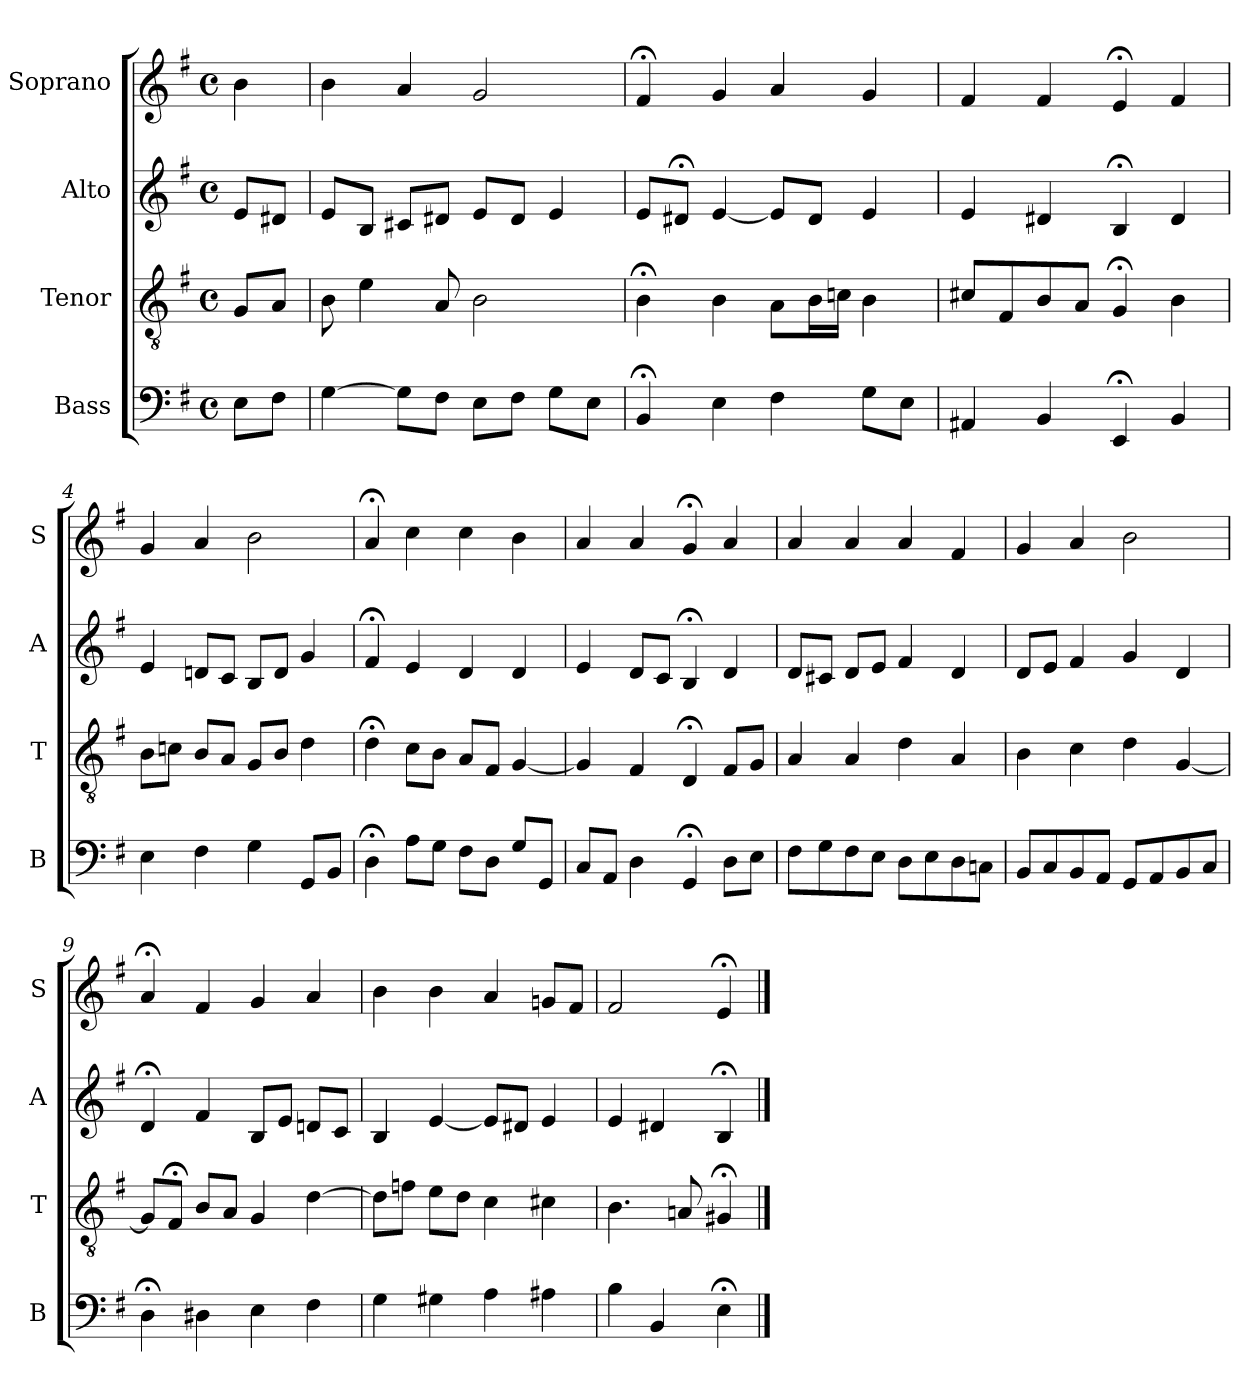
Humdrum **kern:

**kern	**kern	**kern	**kern
*part4	*part3	*part2	*part1
*staff4	*staff3	*staff2	*staff1
*I"Bass	*I"Tenor	*I"Alto	*I"Soprano
*I'B	*I'T	*I'A	*I'S
*clefF4	*clefGv2	*clefG2	*clefG2
*k[f#]	*k[f#]	*k[f#]	*k[f#]
*e:	*e:	*e:	*e:
*M4/4	*M4/4	*M4/4	*M4/4
*met(c)	*met(c)	*met(c)	*met(c)
*MM100	*MM100	*MM100	*MM100
=	=	=	=
8EL	8GL	8eL	4b
8F#J	8AJ	8d#XJ	.
=1	=1	=1	=1
[4G	8B	8eL	4b
.	4e	8BJ	.
8GL]	.	8c#XL	4a
8F#J	8A	8d#XJ	.
8EL	2B	8eL	2g
8F#J	.	8d#J	.
8GL	.	4e	.
8EJ	.	.	.
=2	=2	=2	=2
4BB;<	4B;<	8eL	4f#;<
.	.	8d#X;<J	.
4E	4B	[4e	4g
4F#	8AL	8eL]	4a
.	16BL	8d#J	.
.	16cnJJ	.	.
8GL	4B	4e	4g
8EJ	.	.	.
=3	=3	=3	=3
4AA#X	8c#XL	4e	4f#
.	8F#	.	.
4BB	8B	4d#X	4f#
.	8AJ	.	.
4EE;<	4G;<	4B;<	4e;<
4BB	4B	4d#	4f#
=4	=4	=4	=4
4E	8BL	4e	4g
.	8cnJ	.	.
4F#	8BL	8dnL	4a
.	8AJ	8cJ	.
4G	8GL	8BL	2b
.	8BJ	8dJ	.
8GGL	4d	4g	.
8BBJ	.	.	.
=5	=5	=5	=5
4D;<	4d;<	4f#;<	4a;<
8AL	8cL	4e	4cc
8GJ	8BJ	.	.
8F#L	8AL	4d	4cc
8DiJ	8F#iJ	.	.
8GiL	[4Gi	4d	4b
8GGJ	.	.	.
=6	=6	=6	=6
8CL	4Gi]	4e	4a
8AAJ	.	.	.
4D	4F#	8dL	4a
.	.	8cJ	.
4GG;<	4D;<	4B;<	4g;<
8DL	8F#L	4d	4a
8EJ	8GJ	.	.
=7	=7	=7	=7
8F#L	4A	8dL	4a
8G	.	8c#XJ	.
8F#	4A	8dL	4a
8EJ	.	8eJ	.
8DL	4d	4f#	4a
8E	.	.	.
8D	4A	4d	4f#
8CnJ	.	.	.
=8	=8	=8	=8
8BBL	4B	8dL	4g
8C	.	8eJ	.
8BB	4c	4f#	4a
8AAJ	.	.	.
8GGL	4d	4g	2b
8AA	.	.	.
8BB	[4G	4d	.
8CJ	.	.	.
=9	=9	=9	=9
4D;<	8GL]	4d;<	4a;<
.	8F#;<J	.	.
4D#X	8BL	4f#	4f#
.	8AJ	.	.
4E	4G	8BL	4g
.	.	8eJ	.
4F#	[4d	8dnL	4a
.	.	8cJ	.
=10	=10	=10	=10
4G	8dL]	4B	4b
.	8fnJ	.	.
4G#X	8eL	[4e	4b
.	8dJ	.	.
4A	4c	8eL]	4a
.	.	8d#XJ	.
4A#X	4c#X	4e	8gnL
.	.	.	8f#J
=11	=11	=11	=11
4B	4.B	4e	2f#
4BB	.	4d#X	.
.	8An	.	.
4E;<	4G#X;<	4B;<	4e;<
==	==	==	==
*-	*-	*-	*-
